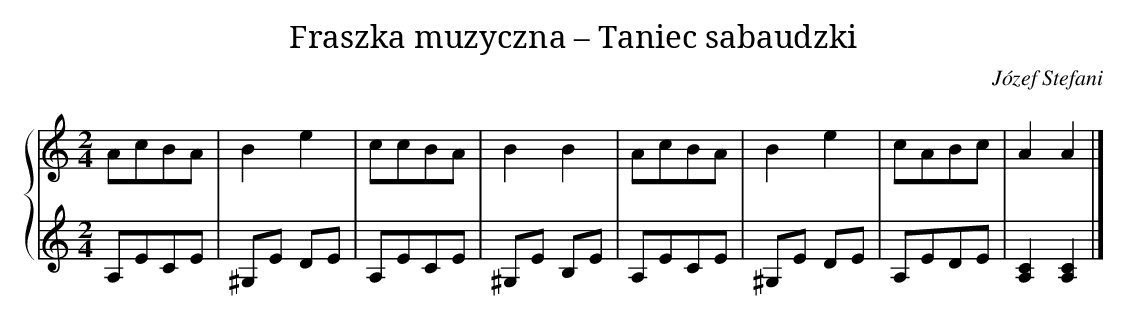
X:1
T: Fraszka muzyczna – Taniec sabaudzki
C: Józef Stefani
L: 1/8
M: 2/4
%%staves {1 2}
V: 1 clef=treble
V: 2 clef=treble
K: C
[V:1] AcBA |
[V:2] A,ECE |
[V:1] B2e2 |
[V:2] ^G,E DE |
[V:1] ccBA |
[V:2] A,ECE |
[V:1] B2B2 |
[V:2] ^G,E B,E |
[V:1] AcBA |
[V:2] A,ECE |
[V:1] B2e2 |
[V:2] ^G,E DE |
[V:1] cABc |
[V:2] A,EDE |
[V:1] A2A2 |]
[V:2] [C2A,2][C2A,2] |]
